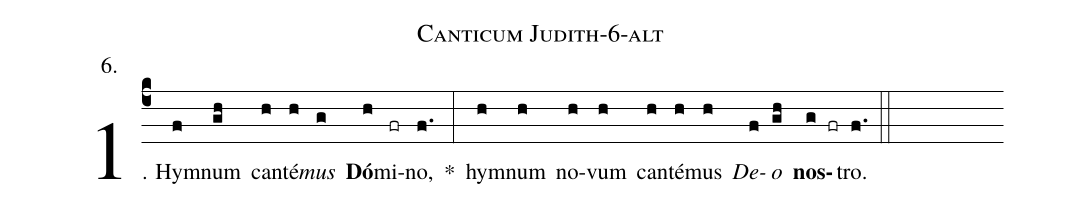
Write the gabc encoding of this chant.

name: Canticum Judith-6-alt;
annotation: 6.;
%%
(c4)1. Hym(f)num(gh) can(h)té(h)<i>mus</i>(g) <b>Dó</b>(h)mi(fr)no,(f.) *(:) hym(h)num(h) no(h)vum(h) can(h)té(h)mus(h) <i>De</i>(f)<i>o</i>(gh) <b>nos</b>(g fr)tro.(f.) (::)
